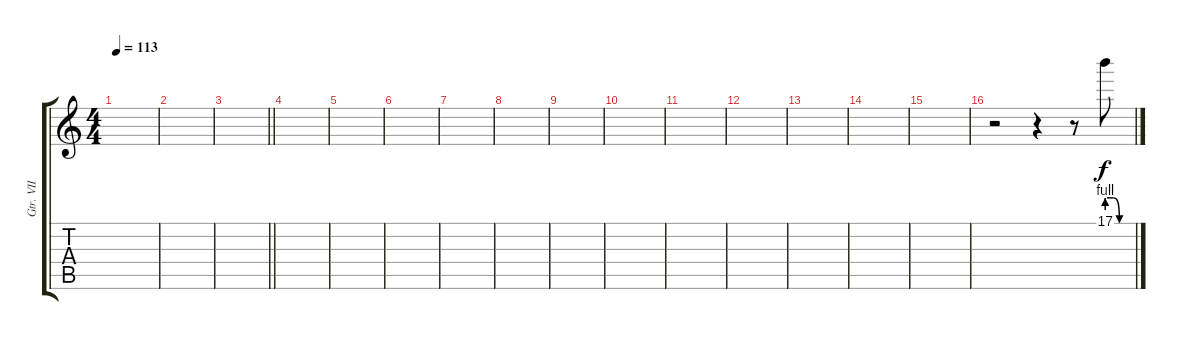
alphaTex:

\track ("Gtr. VII" "Gtr. VII") {instrument distortionguitar}
\staff {score tabs}
\tuning (E4 B3 G3 D3 A2 E2) {hide}
\ts (4 4)
\tempo 113
\clef g2
\ks c
|
|
\barLineRight lightlight
|
|
|
|
|
|
|
|
|
|
|
|
|
r.2 r.4 r.8 17.1{be (custom 0 4 15 4 30 0 60 0)}.8
